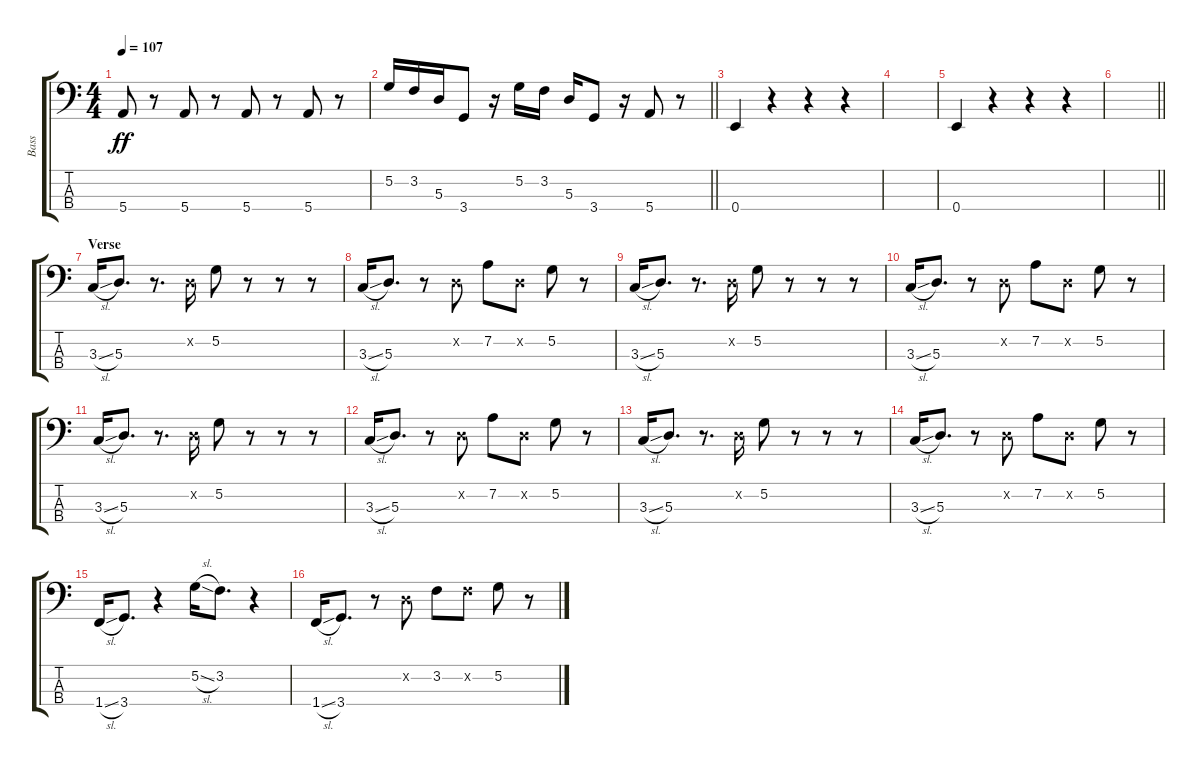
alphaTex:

\track ("Bass" "Bass") {instrument slapbass1}
\staff {score tabs}
\tuning (G2 D2 A1 E1) {hide}
\ts (4 4)
\tempo 107
\clef f4
\ks c
5.4.8{dy ff} r.8 5.4.8 r.8 5.4.8 r.8 5.4.8 r.8 |
\barLineRight lightlight
5.2.16 3.2.16 5.3.16 3.4.8 r.16 5.2.16 3.2.16 5.3.16 3.4.8 r.16 5.4.8 r.8 |
0.4.4 r.4 r.4 r.4 |
|
0.4.4 r.4 r.4 r.4 |
\barLineRight lightlight
|
\section ("" "Verse")
3.3{sl}.16 5.3.8{d} r.8{d} 0.2{x}.16 5.2.8 r.8 r.8 r.8 |
3.3{sl}.16 5.3.8{d} r.8 0.2{x}.8 7.2.8 0.2{x}.8 5.2.8 r.8 |
3.3{sl}.16 5.3.8{d} r.8{d} 0.2{x}.16 5.2.8 r.8 r.8 r.8 |
3.3{sl}.16 5.3.8{d} r.8 0.2{x}.8 7.2.8 0.2{x}.8 5.2.8 r.8 |
3.3{sl}.16 5.3.8{d} r.8{d} 0.2{x}.16 5.2.8 r.8 r.8 r.8 |
3.3{sl}.16 5.3.8{d} r.8 0.2{x}.8 7.2.8 0.2{x}.8 5.2.8 r.8 |
3.3{sl}.16 5.3.8{d} r.8{d} 0.2{x}.16 5.2.8 r.8 r.8 r.8 |
3.3{sl}.16 5.3.8{d} r.8 0.2{x}.8 7.2.8 0.2{x}.8 5.2.8 r.8 |
1.4{sl}.16 3.4.8{d} r.4 5.2{sl}.16 3.2.8{d} r.4 |
1.4{sl}.16 3.4.8{d} r.8 0.2{x}.8 3.2.8 3.2{x}.8 5.2.8 r.8
